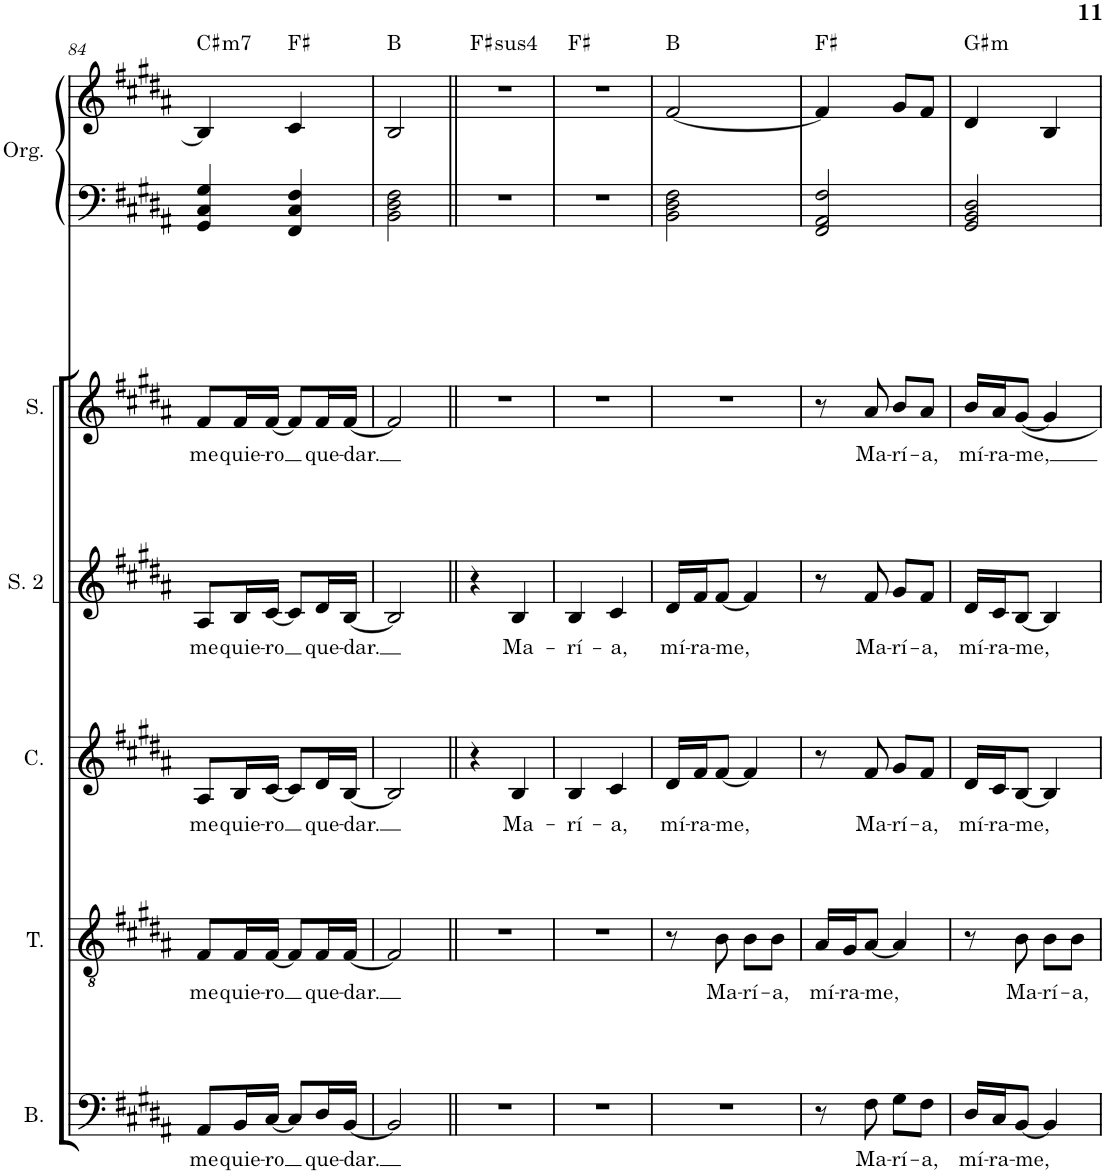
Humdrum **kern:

**kern	**text	**kern	**text	**kern	**text	**kern	**text	**kern	**text	**kern	**kern	**kern	**harte
*part6	*part6	*part5	*part5	*part4	*part4	*part3	*part3	*part2	*part2	*part1	*part1	*part1	*part1
*staff8	*staff8	*staff7	*staff7	*staff6	*staff6	*staff5	*staff5	*staff4	*staff4	*staff3	*staff2	*staff1	*
*I"Bajo	*	*I"Tenor	*	*I"Contralto	*	*I"Soprano 2	*	*I"Soprano	*	*I"Órgano	*	*	*
*I'B.	*	*I'T.	*	*I'C.	*	*I'S. 2	*	*I'S.	*	*	*	*	*
!!LO:PB:g=z
*clefF4	*	*clefGv2	*	*clefG2	*	*clefG2	*	*clefG2	*	*clefF4	*clefF4	*clefG2	*
*k[f#c#g#d#a#]	*	*k[f#c#g#d#a#]	*	*k[f#c#g#d#a#]	*	*k[f#c#g#d#a#]	*	*k[f#c#g#d#a#]	*	*k[f#c#g#d#a#]	*k[f#c#g#d#a#]	*k[f#c#g#d#a#]	*
*M2/4	*	*M2/4	*	*M2/4	*	*M2/4	*	*M2/4	*	*M2/4	*M2/4	*M2/4	*
=84	=84	=84	=84	=84	=84	=84	=84	=84	=84	=84	=84	=84	=84
!	!LO:LY:b	!	!LO:LY:b	!	!LO:LY:b	!	!LO:LY:b	!	!LO:LY:b	!	!	!	!LO:H:kt=m7
8AA#/L	me	8F#/L	me	8A#/L	me	8A#/L	me	8f#/L	me	4BB	4GG#/ 4C#/ 4G#/	4B/]	C#:min7
!	!LO:LY:b	!	!LO:LY:b	!	!LO:LY:b	!	!LO:LY:b	!	!LO:LY:b	!	!	!	!
16BB/L	quie-	16F#/L	quie-	16B/L	quie-	16B/L	quie-	16f#/L	quie-	.	.	.	.
!	!LO:LY:b	!	!LO:LY:b	!	!LO:LY:b	!	!LO:LY:b	!	!LO:LY:b	!	!	!	!
[16C#/JJ	-ro	[16F#/JJ	-ro	[16c#/JJ	-ro	[16c#/JJ	-ro	[16f#/JJ	-ro	.	.	.	.
8C#/L]	.	8F#/L]	.	8c#/L]	.	8c#/L]	.	8f#/L]	.	4FF#	4FF#/ 4C#/ 4F#/	4c#/	F#:maj
!	!LO:LY:b	!	!LO:LY:b	!	!LO:LY:b	!	!LO:LY:b	!	!LO:LY:b	!	!	!	!
16D#/L	que-	16F#/L	que-	16d#/L	que-	16d#/L	que-	16f#/L	que-	.	.	.	.
!	!LO:LY:b	!	!LO:LY:b	!	!LO:LY:b	!	!LO:LY:b	!	!LO:LY:b	!	!	!	!
[16BB/JJ	-dar.	[16F#/JJ	-dar.	[16B/JJ	-dar.	[16B/JJ	-dar.	[16f#/JJ	-dar.	.	.	.	.
=85	=85	=85	=85	=85	=85	=85	=85	=85	=85	=85	=85	=85	=85
2BB/]	.	2F#/]	.	2B/]	.	2B/]	.	2f#/]	.	2BB	2BB\ 2D#\ 2F#\	2B/	B:maj
=86||	=86||	=86||	=86||	=86||	=86||	=86||	=86||	=86||	=86||	=86||	=86||	=86||	=86||
!	!	!	!	!	!	!	!	!	!	!	!	!	!LO:H:kt=4
2r	.	2r	.	4r	.	4r	.	2r	.	2r	2r	2r	F#:sus4
!	!	!	!	!	!LO:LY:b	!	!LO:LY:b	!	!	!	!	!	!
.	.	.	.	4B/	Ma-	4B/	Ma-	.	.	.	.	.	.
=87	=87	=87	=87	=87	=87	=87	=87	=87	=87	=87	=87	=87	=87
!	!	!	!	!	!LO:LY:b	!	!LO:LY:b	!	!	!	!	!	!
2r	.	2r	.	4B/	-rí-	4B/	-rí-	2r	.	2r	2r	2r	F#:maj
!	!	!	!	!	!LO:LY:b	!	!LO:LY:b	!	!	!	!	!	!
.	.	.	.	4c#/	-a,	4c#/	-a,	.	.	.	.	.	.
=88	=88	=88	=88	=88	=88	=88	=88	=88	=88	=88	=88	=88	=88
!	!	!	!	!	!LO:LY:b	!	!LO:LY:b	!	!	!	!	!	!
2r	.	8r	.	16d#/LL	mí-	16d#/LL	mí-	2r	.	2BB	2BB\ 2D#\ 2F#\	[2f#/	B:maj
!	!	!	!	!	!LO:LY:b	!	!LO:LY:b	!	!	!	!	!	!
.	.	.	.	16f#/J	-ra-	16f#/J	-ra-	.	.	.	.	.	.
!	!	!	!LO:LY:b	!	!LO:LY:b	!	!LO:LY:b	!	!	!	!	!	!
.	.	8B\	Ma-	[8f#/J	-me,	[8f#/J	-me,	.	.	.	.	.	.
!	!	!	!LO:LY:b	!	!	!	!	!	!	!	!	!	!
.	.	8B\L	-rí-	4f#/]	.	4f#/]	.	.	.	.	.	.	.
!	!	!	!LO:LY:b	!	!	!	!	!	!	!	!	!	!
.	.	8B\J	-a,	.	.	.	.	.	.	.	.	.	.
=89	=89	=89	=89	=89	=89	=89	=89	=89	=89	=89	=89	=89	=89
!	!	!	!LO:LY:b	!	!	!	!	!	!	!	!	!	!
8r	.	16A#/LL	mí-	8r	.	8r	.	8r	.	2FF#	2FF#/ 2AA#/ 2F#/	4f#/]	F#:maj
!	!	!	!LO:LY:b	!	!	!	!	!	!	!	!	!	!
.	.	16G#/J	-ra-	.	.	.	.	.	.	.	.	.	.
!	!LO:LY:b	!	!LO:LY:b	!	!LO:LY:b	!	!LO:LY:b	!	!LO:LY:b	!	!	!	!
8F#\	Ma-	[8A#/J	-me,	8f#/	Ma-	8f#/	Ma-	8a#/	Ma-	.	.	.	.
!	!LO:LY:b	!	!	!	!LO:LY:b	!	!LO:LY:b	!	!LO:LY:b	!	!	!	!
8G#\L	-rí-	4A#/]	.	8g#/L	-rí-	8g#/L	-rí-	8b/L	-rí-	.	.	8g#/L	.
!	!LO:LY:b	!	!	!	!LO:LY:b	!	!LO:LY:b	!	!LO:LY:b	!	!	!	!
8F#\J	-a,	.	.	8f#/J	-a,	8f#/J	-a,	8a#/J	-a,	.	.	8f#/J	.
=90	=90	=90	=90	=90	=90	=90	=90	=90	=90	=90	=90	=90	=90
!	!LO:LY:b	!	!	!	!LO:LY:b	!	!LO:LY:b	!	!LO:LY:b	!	!	!	!LO:H:kt=m
16D#/LL	mí-	8r	.	16d#/LL	mí-	16d#/LL	mí-	16b/LL	mí-	2GG#	2GG#/ 2BB/ 2D#/	4d#/	G#:min
!	!LO:LY:b	!	!	!	!LO:LY:b	!	!LO:LY:b	!	!LO:LY:b	!	!	!	!
16C#/J	-ra-	.	.	16c#/J	-ra-	16c#/J	-ra-	16a#/J	-ra-	.	.	.	.
!	!LO:LY:b	!	!LO:LY:b	!	!LO:LY:b	!	!LO:LY:b	!	!LO:LY:b	!	!	!	!
[8BB/J	-me,	8B\	Ma-	[8B/J	-me,	[8B/J	-me,	[8g#/J	-me,	.	.	.	.
!	!	!	!LO:LY:b	!	!	!	!	!	!	!	!	!	!
4BB/]	.	8B\L	-rí-	4B/]	.	4B/]	.	4g#/]	.	.	.	4B/	.
!	!	!	!LO:LY:b	!	!	!	!	!	!	!	!	!	!
.	.	8B\J	-a,	.	.	.	.	.	.	.	.	.	.
=	=	=	=	=	=	=	=	=	=	=	=	=	=
*-	*-	*-	*-	*-	*-	*-	*-	*-	*-	*-	*-	*-	*-
